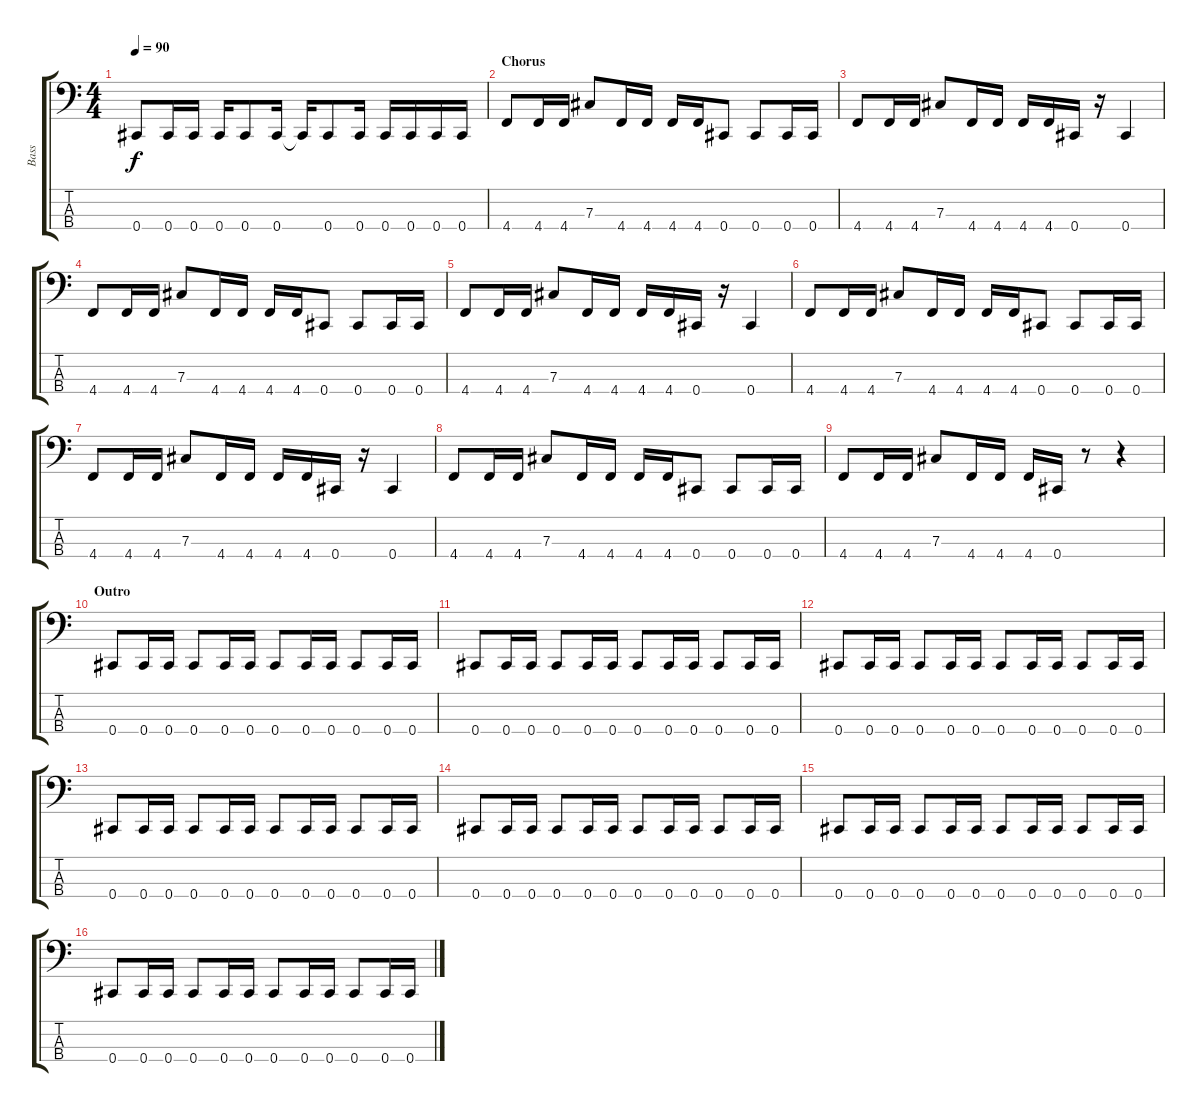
\track ("Bass" "Bass") {instrument slapbass1}
\staff {score tabs}
\tuning (E2 B1 Gb1 Db1) {hide}
\ts (4 4)
\tempo 90
\clef f4
\ks c
0.4.8{dy f} 0.4.16 0.4.16 0.4.16 0.4.8 0.4.16 0.4{t}.16 0.4.8 0.4.16 0.4.16 0.4.16 0.4.16 0.4.16 |
\section ("" "Chorus")
4.4.8 4.4.16 4.4.16 7.3.8 4.4.16 4.4.16 4.4.16 4.4.16 0.4.8 0.4.8 0.4.16 0.4.16 |
4.4.8 4.4.16 4.4.16 7.3.8 4.4.16 4.4.16 4.4.16 4.4.16 0.4.16 r.16 0.4.4 |
4.4.8 4.4.16 4.4.16 7.3.8 4.4.16 4.4.16 4.4.16 4.4.16 0.4.8 0.4.8 0.4.16 0.4.16 |
4.4.8 4.4.16 4.4.16 7.3.8 4.4.16 4.4.16 4.4.16 4.4.16 0.4.16 r.16 0.4.4 |
4.4.8 4.4.16 4.4.16 7.3.8 4.4.16 4.4.16 4.4.16 4.4.16 0.4.8 0.4.8 0.4.16 0.4.16 |
4.4.8 4.4.16 4.4.16 7.3.8 4.4.16 4.4.16 4.4.16 4.4.16 0.4.16 r.16 0.4.4 |
4.4.8 4.4.16 4.4.16 7.3.8 4.4.16 4.4.16 4.4.16 4.4.16 0.4.8 0.4.8 0.4.16 0.4.16 |
4.4.8 4.4.16 4.4.16 7.3.8 4.4.16 4.4.16 4.4.16 0.4.16 r.8 r.4 |
\section ("" "Outro")
0.4.8 0.4.16 0.4.16 0.4.8 0.4.16 0.4.16 0.4.8 0.4.16 0.4.16 0.4.8 0.4.16 0.4.16 |
0.4.8 0.4.16 0.4.16 0.4.8 0.4.16 0.4.16 0.4.8 0.4.16 0.4.16 0.4.8 0.4.16 0.4.16 |
0.4.8 0.4.16 0.4.16 0.4.8 0.4.16 0.4.16 0.4.8 0.4.16 0.4.16 0.4.8 0.4.16 0.4.16 |
0.4.8 0.4.16 0.4.16 0.4.8 0.4.16 0.4.16 0.4.8 0.4.16 0.4.16 0.4.8 0.4.16 0.4.16 |
0.4.8 0.4.16 0.4.16 0.4.8 0.4.16 0.4.16 0.4.8 0.4.16 0.4.16 0.4.8 0.4.16 0.4.16 |
0.4.8 0.4.16 0.4.16 0.4.8 0.4.16 0.4.16 0.4.8 0.4.16 0.4.16 0.4.8 0.4.16 0.4.16 |
0.4.8 0.4.16 0.4.16 0.4.8 0.4.16 0.4.16 0.4.8 0.4.16 0.4.16 0.4.8 0.4.16 0.4.16
